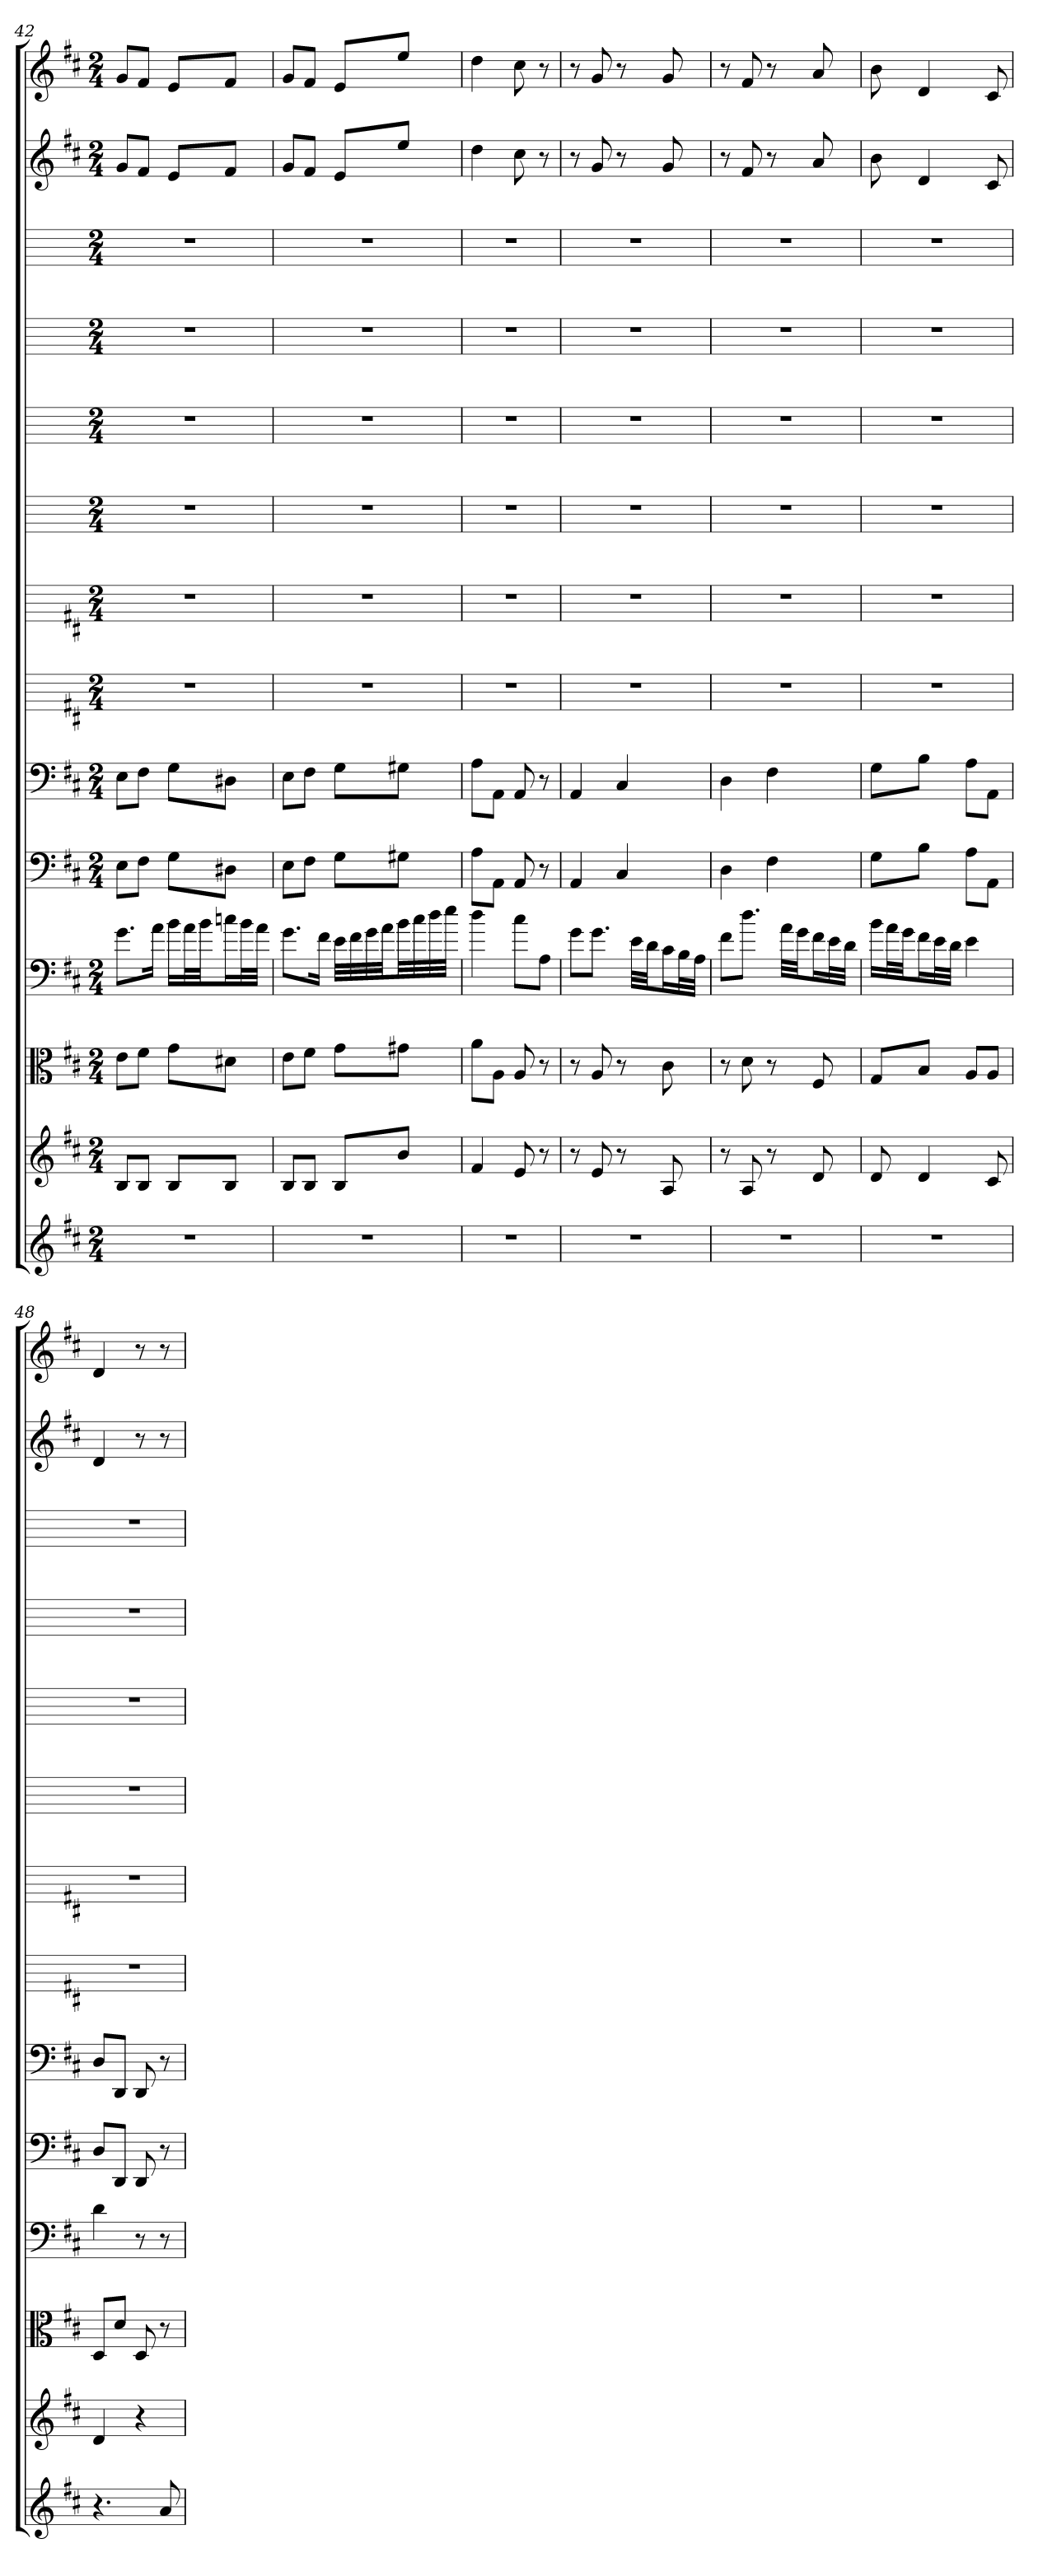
**kern	**kern	**kern	**kern	**kern	**kern	**kern	**kern	**kern	**kern	**kern	**kern	**kern	**kern
*part14	*part13	*part12	*part11	*part10	*part9	*part8	*part7	*part6	*part5	*part4	*part3	*part2	*part1
*staff14	*staff13	*staff12	*staff11	*staff10	*staff9	*staff8	*staff7	*staff6	*staff5	*staff4	*staff3	*staff2	*staff1
*	*	*clefC3	*clefF4	*clefF4	*clefF4	*	*	*	*	*	*	*	*
*k[f#c#]	*k[f#c#]	*k[f#c#]	*k[f#c#]	*k[f#c#]	*k[f#c#]	*k[f#c#]	*k[f#c#]	*k[]	*k[]	*k[]	*k[]	*k[f#c#]	*k[f#c#]
*D:	*D:	*D:	*D:	*D:	*D:	*D:	*D:	*	*	*	*	*D:	*D:
*M2/4	*M2/4	*M2/4	*M2/4	*M2/4	*M2/4	*M2/4	*M2/4	*M2/4	*M2/4	*M2/4	*M2/4	*M2/4	*M2/4
=42	=42	=42	=42	=42	=42	=42	=42	=42	=42	=42	=42	=42	=42
2r	8BL	8e\L	8.g\L	8E\L	8E\L	2r	2r	2r	2r	2r	2r	8gL	8gL
.	8BJ	8f#\J	.	8F#\J	8F#\J	.	.	.	.	.	.	8f#J	8f#J
.	.	.	16a\Jk	.	.	.	.	.	.	.	.	.	.
.	8BL	8g\L	16b\LL	8G\L	8G\L	.	.	.	.	.	.	8eL	8eL
.	.	.	32a\L	.	.	.	.	.	.	.	.	.	.
.	.	.	32b\JJ	.	.	.	.	.	.	.	.	.	.
.	8BJ	8d#X\J	16ccn\L	8D#X\J	8D#X\J	.	.	.	.	.	.	8f#J	8f#J
.	.	.	32b\L	.	.	.	.	.	.	.	.	.	.
.	.	.	32a\JJJ	.	.	.	.	.	.	.	.	.	.
=43	=43	=43	=43	=43	=43	=43	=43	=43	=43	=43	=43	=43	=43
2r	8BL	8e\L	8.g\L	8E\L	8E\L	2r	2r	2r	2r	2r	2r	8gL	8gL
.	8BJ	8f#\J	.	8F#\J	8F#\J	.	.	.	.	.	.	8f#J	8f#J
.	.	.	16f#\Jk	.	.	.	.	.	.	.	.	.	.
.	8BL	8g\L	32e\LLL	8G\L	8G\L	.	.	.	.	.	.	8eL	8eL
.	.	.	32f#\	.	.	.	.	.	.	.	.	.	.
.	.	.	32g\	.	.	.	.	.	.	.	.	.	.
.	.	.	32a\JJ	.	.	.	.	.	.	.	.	.	.
.	8bJ	8g#X\J	32b\LL	8G#X\J	8G#X\J	.	.	.	.	.	.	8eeJ	8eeJ
.	.	.	32cc#\	.	.	.	.	.	.	.	.	.	.
.	.	.	32dd\	.	.	.	.	.	.	.	.	.	.
.	.	.	32ee\JJJ	.	.	.	.	.	.	.	.	.	.
=44	=44	=44	=44	=44	=44	=44	=44	=44	=44	=44	=44	=44	=44
2r	4f#	8a\L	4dd	8A\L	8A\L	2r	2r	2r	2r	2r	2r	4dd	4dd
.	.	8A\J	.	8AA\J	8AA\J	.	.	.	.	.	.	.	.
.	8e	8A	8cc#\L	8AA	8AA	.	.	.	.	.	.	8cc#	8cc#
.	8r	8r	8A\J	8r	8r	.	.	.	.	.	.	8r	8r
=45	=45	=45	=45	=45	=45	=45	=45	=45	=45	=45	=45	=45	=45
2r	8r	8r	8g\L	4AA	4AA	2r	2r	2r	2r	2r	2r	8r	8r
.	8e	8A	8.g\J	.	.	.	.	.	.	.	.	8g	8g
.	8r	8r	.	4C#	4C#	.	.	.	.	.	.	8r	8r
.	.	.	32e\LLL	.	.	.	.	.	.	.	.	.	.
.	.	.	32d\JJ	.	.	.	.	.	.	.	.	.	.
.	8A	8c#	16c#\L	.	.	.	.	.	.	.	.	8g	8g
.	.	.	32B\L	.	.	.	.	.	.	.	.	.	.
.	.	.	32A\JJJ	.	.	.	.	.	.	.	.	.	.
=46	=46	=46	=46	=46	=46	=46	=46	=46	=46	=46	=46	=46	=46
2r	8r	8r	8f#\L	4D	4D	2r	2r	2r	2r	2r	2r	8r	8r
.	8A	8d	8.dd\J	.	.	.	.	.	.	.	.	8f#	8f#
.	8r	8r	.	4F#	4F#	.	.	.	.	.	.	8r	8r
.	.	.	32a\LLL	.	.	.	.	.	.	.	.	.	.
.	.	.	32g\JJ	.	.	.	.	.	.	.	.	.	.
.	8d	8F#	16f#\L	.	.	.	.	.	.	.	.	8a	8a
.	.	.	32e\L	.	.	.	.	.	.	.	.	.	.
.	.	.	32d\JJJ	.	.	.	.	.	.	.	.	.	.
=47	=47	=47	=47	=47	=47	=47	=47	=47	=47	=47	=47	=47	=47
2r	8d	8G/L	16b\LL	8G\L	8G\L	2r	2r	2r	2r	2r	2r	8b	8b
.	.	.	32a\L	.	.	.	.	.	.	.	.	.	.
.	.	.	32g\JJ	.	.	.	.	.	.	.	.	.	.
.	4d	8B/J	16f#\L	8B\J	8B\J	.	.	.	.	.	.	4d	4d
.	.	.	32e\L	.	.	.	.	.	.	.	.	.	.
.	.	.	32d\JJJ	.	.	.	.	.	.	.	.	.	.
.	.	8A/L	4e	8A\L	8A\L	.	.	.	.	.	.	.	.
.	8c#	8A/J	.	8AA\J	8AA\J	.	.	.	.	.	.	8c#	8c#
=48	=48	=48	=48	=48	=48	=48	=48	=48	=48	=48	=48	=48	=48
4.r	4d	8D/L	4d	8D/L	8D/L	2r	2r	2r	2r	2r	2r	4d	4d
.	.	8d/J	.	8DD/J	8DD/J	.	.	.	.	.	.	.	.
.	4r	8D	8r	8DD	8DD	.	.	.	.	.	.	8r	8r
8a	.	8r	8r	8r	8r	.	.	.	.	.	.	8r	8r
=	=	=	=	=	=	=	=	=	=	=	=	=	=
*-	*-	*-	*-	*-	*-	*-	*-	*-	*-	*-	*-	*-	*-
